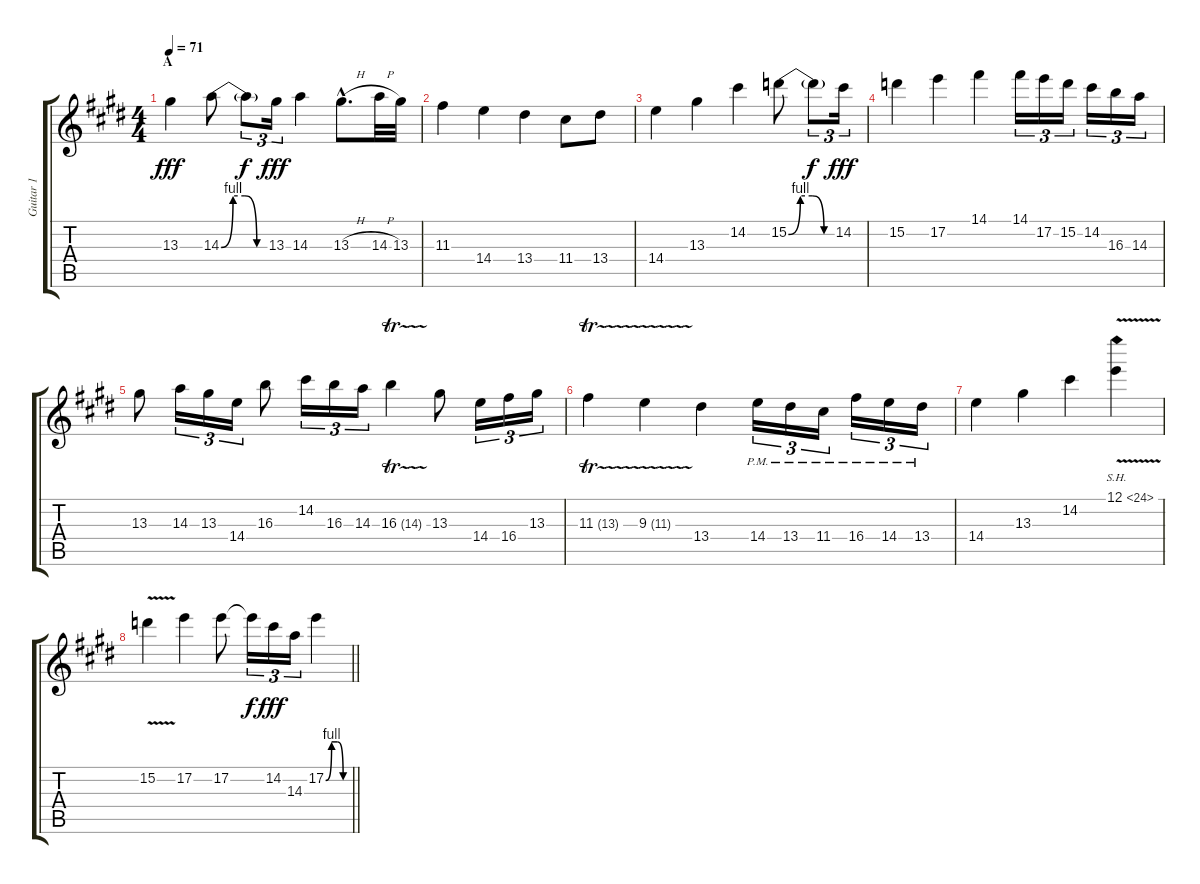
\track ("Guitar 1" "Guitar 1") {instrument distortionguitar}
\staff {score tabs}
\tuning (E4 B3 G3 D3 A2 E2) {hide}
\ts (4 4)
\section ("" "A")
\tempo 71
\clef g2
\ks e
13.3.4{dy fff instrument distortionguitar} 14.3{be (custom 0 0 15 4 30 4 45 0 60 0)}.8 14.3{t}.8{tu (3 2) dy f} 13.3.16{tu (3 2) dy fff} 14.3.4 13.3{h hac}.8{d} 14.3{h}.32 13.3.32 |
11.3.4 14.4.4 13.4.4 11.4.8 13.4.8 |
14.4.4 13.3.4 14.2.4 15.2{be (custom 0 0 15 4 30 4 45 0 60 0)}.8 15.2{t}.8{tu (3 2) dy f} 14.2.16{tu (3 2) dy fff} |
15.2.4 17.2.4 14.1.4 14.1.16{tu (3 2)} 17.2.16{tu (3 2)} 15.2.16{tu (3 2)} 14.2.16{tu (3 2)} 16.3.16{tu (3 2)} 14.3.16{tu (3 2)} |
13.3.8 14.3.16{tu (3 2)} 13.3.16{tu (3 2)} 14.4.16{tu (3 2)} 16.3.8 14.2.16{tu (3 2)} 16.3.16{tu (3 2)} 14.3.16{tu (3 2)} 16.3{tr (14 64)}.4 13.3.8 14.4.16{tu (3 2)} 16.4.16{tu (3 2)} 13.3.16{tu (3 2)} |
11.3{tr (13 64)}.4 9.3{tr (11 64)}.4 13.4.4 14.4{pm}.16{tu (3 2)} 13.4{pm}.16{tu (3 2)} 11.4{pm}.16{tu (3 2)} 16.4{pm}.16{tu (3 2)} 14.4{pm}.16{tu (3 2)} 13.4{pm}.16{tu (3 2)} |
14.4.4 13.3.4 14.2.4 12.1{sh 12 v}.4 |
\barLineRight lightlight
15.2{v}.4 17.2.4 17.2.8 17.2{t}.16{tu (3 2) dy f} 14.2.16{tu (3 2) dy fff} 14.3.16{tu (3 2)} 17.2{be (custom 0 0 15 4 30 4 45 0 60 0)}.4
